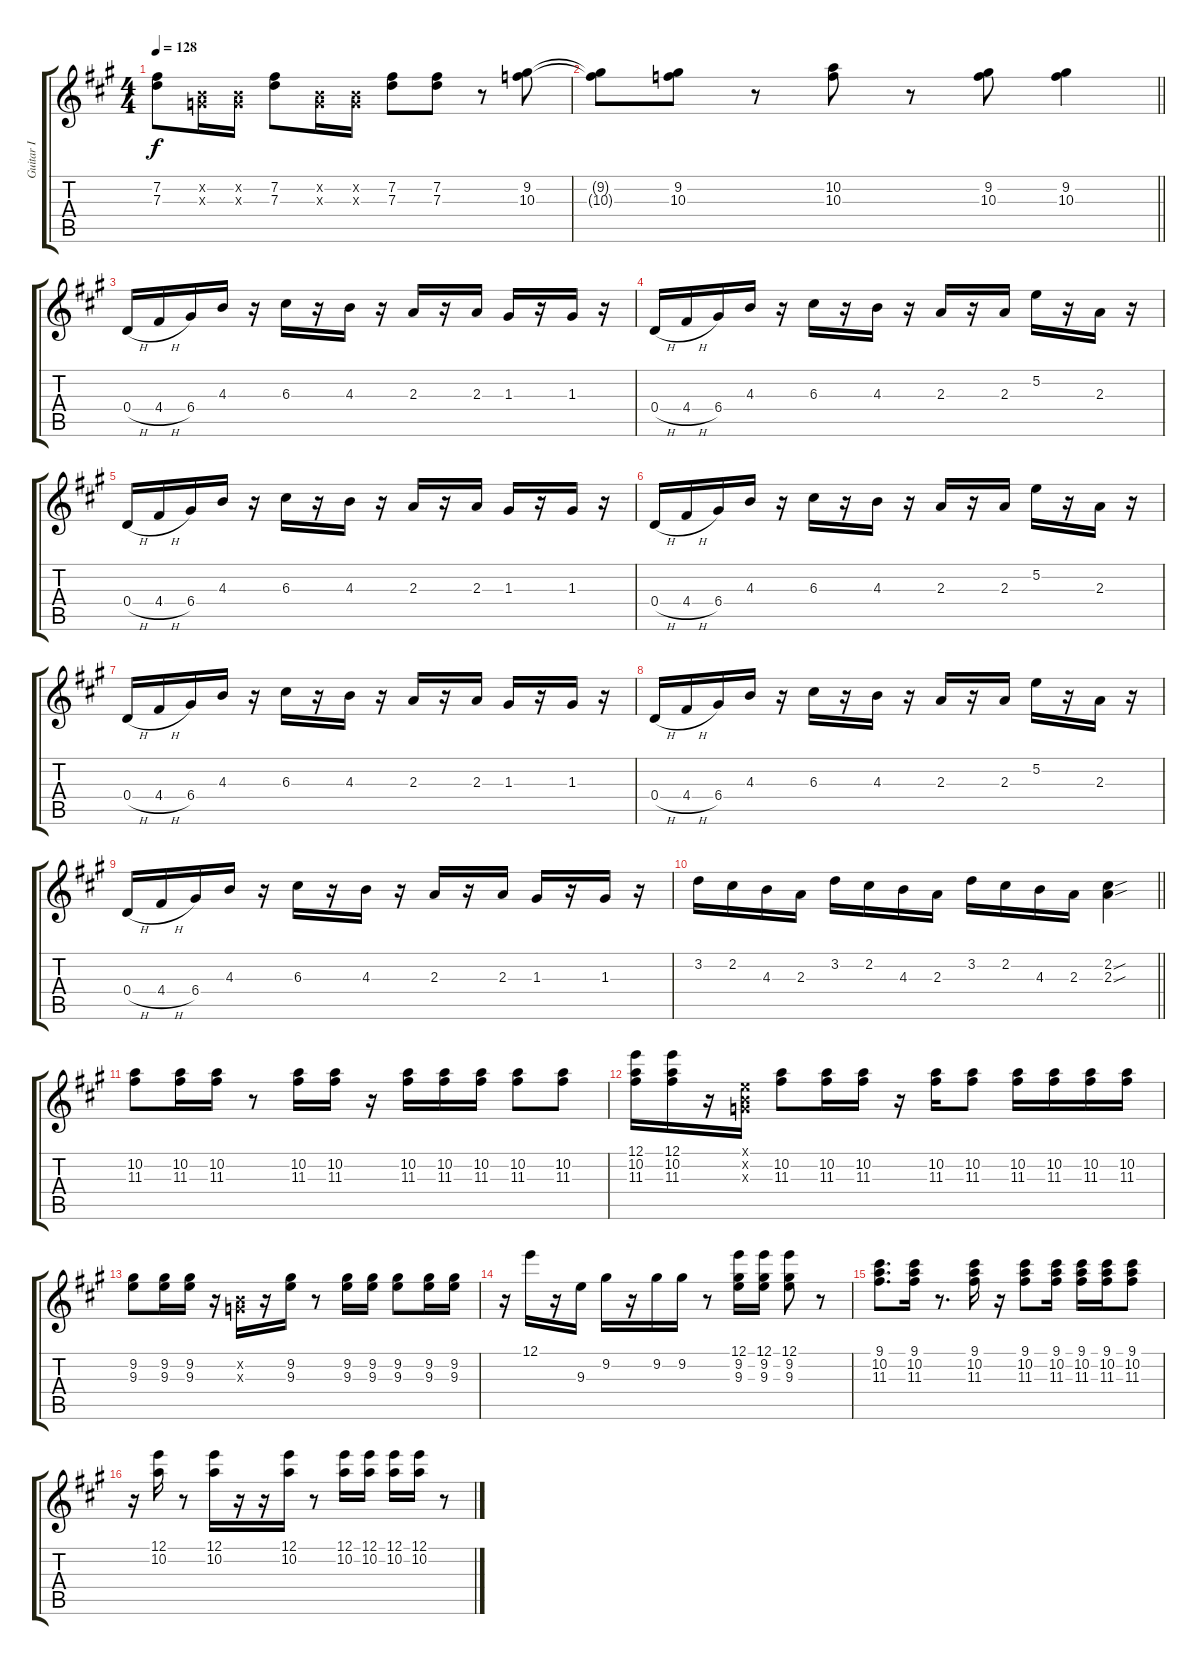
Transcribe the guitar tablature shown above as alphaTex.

\track ("Guitar I" "Guitar I") {instrument electricguitarclean}
\staff {score tabs}
\tuning (E4 B3 G3 D3 A2 E2) {hide}
\ts (4 4)
\tempo 128
\clef g2
\ks a
(7.2 7.3).8{dy f} (0.2{x} 0.3{x}).16 (0.2{x} 0.3{x}).16 (7.2 7.3).8 (0.2{x} 0.3{x}).16 (0.2{x} 0.3{x}).16 (7.2 7.3).8 (7.2 7.3).8 r.8 (9.2 10.3).8 |
\barLineRight lightlight
(9.2{t} 10.3{t}).8 (9.2 10.3).8 r.8 (10.2 10.3).8 r.8 (9.2 10.3).8 (9.2 10.3).4 |
0.4{h}.16 4.4{h}.16 6.4.16 4.3.16 r.16 6.3.16 r.16 4.3.16 r.16 2.3.16 r.16 2.3.16 1.3.16 r.16 1.3.16 r.16 |
0.4{h}.16 4.4{h}.16 6.4.16 4.3.16 r.16 6.3.16 r.16 4.3.16 r.16 2.3.16 r.16 2.3.16 5.2.16 r.16 2.3.16 r.16 |
0.4{h}.16 4.4{h}.16 6.4.16 4.3.16 r.16 6.3.16 r.16 4.3.16 r.16 2.3.16 r.16 2.3.16 1.3.16 r.16 1.3.16 r.16 |
0.4{h}.16 4.4{h}.16 6.4.16 4.3.16 r.16 6.3.16 r.16 4.3.16 r.16 2.3.16 r.16 2.3.16 5.2.16 r.16 2.3.16 r.16 |
0.4{h}.16 4.4{h}.16 6.4.16 4.3.16 r.16 6.3.16 r.16 4.3.16 r.16 2.3.16 r.16 2.3.16 1.3.16 r.16 1.3.16 r.16 |
0.4{h}.16 4.4{h}.16 6.4.16 4.3.16 r.16 6.3.16 r.16 4.3.16 r.16 2.3.16 r.16 2.3.16 5.2.16 r.16 2.3.16 r.16 |
0.4{h}.16 4.4{h}.16 6.4.16 4.3.16 r.16 6.3.16 r.16 4.3.16 r.16 2.3.16 r.16 2.3.16 1.3.16 r.16 1.3.16 r.16 |
\barLineRight lightlight
3.2.16 2.2.16 4.3.16 2.3.16 3.2.16 2.2.16 4.3.16 2.3.16 3.2.16 2.2.16 4.3.16 2.3.16 (2.2{sou} 2.3{sou}).4 |
(10.2 11.3).8 (10.2 11.3).16 (10.2 11.3).16 r.8 (10.2 11.3).16 (10.2 11.3).16 r.16 (10.2 11.3).16 (10.2 11.3).16 (10.2 11.3).16 (10.2 11.3).8 (10.2 11.3).8 |
(12.1 10.2 11.3).16 (12.1 10.2 11.3).16 r.16 (0.1{x} 0.2{x} 0.3{x}).16 (10.2 11.3).8 (10.2 11.3).16 (10.2 11.3).16 r.16 (10.2 11.3).16 (10.2 11.3).8 (10.2 11.3).16 (10.2 11.3).16 (10.2 11.3).16 (10.2 11.3).16 |
(9.2 9.3).8 (9.2 9.3).16 (9.2 9.3).16 r.16 (0.2{x} 0.3{x}).16 r.16 (9.2 9.3).16 r.8 (9.2 9.3).16 (9.2 9.3).16 (9.2 9.3).8 (9.2 9.3).16 (9.2 9.3).16 |
r.16 12.1.16 r.16 9.3.16 9.2.16 r.16 9.2.16 9.2.16 r.8 (12.1 9.2 9.3).16 (12.1 9.2 9.3).16 (12.1 9.2 9.3).8 r.8 |
(9.1 10.2 11.3).8{d} (9.1 10.2 11.3).16 r.8{d} (9.1 10.2 11.3).16 r.16 (9.1 10.2 11.3).8 (9.1 10.2 11.3).16 (9.1 10.2 11.3).16 (9.1 10.2 11.3).16 (9.1 10.2 11.3).8 |
r.16 (12.1 10.2).16 r.8 (12.1 10.2).16 r.16 r.16 (12.1 10.2).16 r.8 (12.1 10.2).16 (12.1 10.2).16 (12.1 10.2).16 (12.1 10.2).16 r.8
